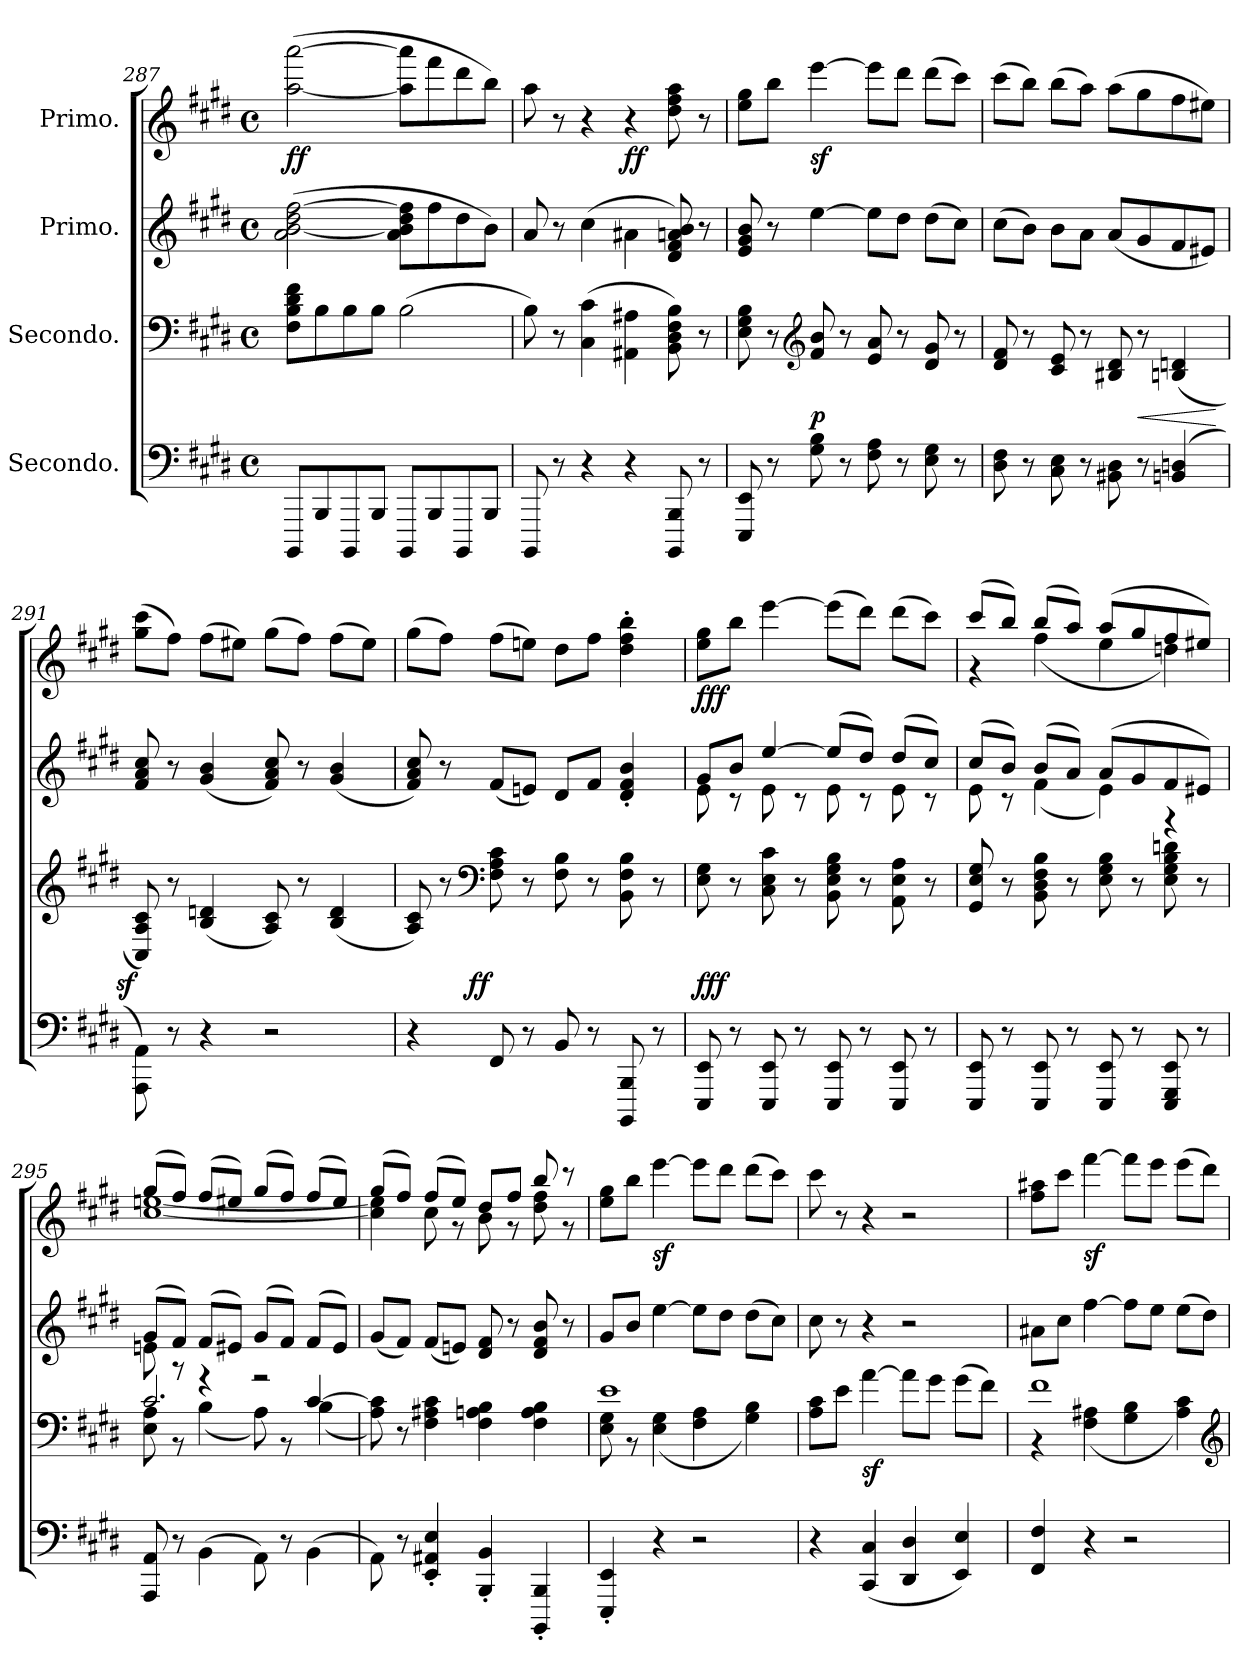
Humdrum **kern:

**kern	**kern	**dynam	**kern	**kern	**dynam
*part4	*part3	*part3	*part2	*part1	*part1
*staff4	*staff3	*staff3	*staff2	*staff1	*staff1
*I"Secondo.	*I"Secondo.	*	*I"Primo.	*I"Primo.	*
*clefF4	*clefF4	*	*clefG2	*clefG2	*
*k[f#c#g#d#]	*k[f#c#g#d#]	*	*k[f#c#g#d#]	*k[f#c#g#d#]	*
*M4/4	*M4/4	*	*M4/4	*M4/4	*
*met(c)	*met(c)	*	*met(c)	*met(c)	*
=287	=287	=287	=287	=287	=287
8BBBB/L	8F#\ 8B\ 8d#\ 8f#\L	.	(<2a\ [2b\ 2dd#\ [2ff#\	([2aa\ [2aaa\	ff
8BBB/	8B\	.	.	.	.
8BBBB/	8B\	.	.	.	.
8BBB/J	8B\J	.	.	.	.
8BBBB/L	(2B\	.	8a\ 8b]\ 8dd#\ 8ff#]\L	8aa]\ 8aaa]\L	.
8BBB/	.	.	8ff#\	8fff#\	.
8BBBB/	.	.	8dd#\	8ddd#\	.
8BBB/J	.	.	8b\J)	8bb\J)	.
=288	=288	=288	=288	=288	=288
8BBBB/	8B\)	.	8a/	8aa\	.
8r	8r	.	8r	8r	.
4r	(4C#\ 4c#\	.	(<4cc#\	4r	.
4r	4AA#X\ 4A#X\	.	4a#X\	4r	ff
8BBBB/ 8BBB/	8BB\ 8D#\ 8F#\ 8B\)	.	8d#/ 8f#/ 8an/ 8b/)	8dd#\ 8ff#\ 8aa\	.
8r	8r	.	8r	8r	.
=289	=289	=289	=289	=289	=289
8EEE/ 8EE/	8E\ 8G#\ 8B\	.	8e/ 8g#/ 8b/	8ee\ 8gg#\L	.
8r	8r	.	8r	8bb\J	.
*	*clefG2	*	*	*	*
8G#\ 8B\	8f#/ 8b/	p	[4ee\	[4eee\	sf
8r	8r	.	.	.	.
8F#\ 8A\	8e/ 8a/	.	8ee\L]	8eee\L]	.
8r	8r	.	8dd#\J	8ddd#\J	.
8E\ 8G#\	8d#/ 8g#/	.	(8dd#\L	(8ddd#\L	.
8r	8r	.	8cc#\J)	8ccc#\J)	.
=290	=290	=290	=290	=290	=290
8D#\ 8F#\	8d#/ 8f#/	.	(8cc#\L	(8ccc#\L	.
8r	8r	.	8b\J)	8bb\J)	.
8C#\ 8E\	8c#/ 8e/	.	8b\L	(8bb\L	.
8r	8r	.	8a\J	8aa\J)	.
8BB#X\ 8D#\	8B#X/ 8d#/	.	(8a/L	(8aa\L	.
8r	8r	<	8g#/	8gg#\	.
(4BBn/ 4Dn/	(>4Bn/ 4dn/	.	8f#/	8ff#\	.
.	.	.	8e#X/J)	8ee#X\J)	.
.	.	[	.	.	.
=291	=291	=291	=291	=291	=291
!	!	!LO:DY:rj	!	!	!
8AAA\ 8AA\)	8C#/ 8A/ 8c#/)	sf	8f#/ 8a/ 8cc#/	(8gg#\ 8ccc#\L	.
8r	8r	.	8r	8ff#\J)	.
4r	(>4B/ 4dn/	.	(4g#/ 4b/	(8ff#\L	.
.	.	.	.	8ee#X\J)	.
2r	8A/ 8c#/)	.	8f#/ 8a/ 8cc#/)	(8gg#\L	.
.	8r	.	8r	8ff#\J)	.
.	(>4B/ 4d/	.	(4g#/ 4b/	(8ff#\L	.
.	.	.	.	8ee#\J)	.
=292	=292	=292	=292	=292	=292
4r	8A/ 8c#/)	.	8f#/ 8a/ 8cc#/)	(8gg#\L	.
.	8r	.	8r	8ff#\J)	.
*	*clefF4	*	*	*	*
!	!	!LO:DY:rj	!	!	!
8FF#/	8F#\ 8A\ 8c#\	ff	(8f#/L	(8ff#\L	.
8r	8r	.	8en/J)	8een\J)	.
8BB/	8F#\ 8B\	.	8d#/L	8dd#\L	.
8r	8r	.	8f#/J	8ff#\J	.
8BBBB/ 8BBB/	8BB\ 8F#\ 8B\	.	4d#'>/ 4f#'>/ 4b'>/	4dd#'\ 4ff#'\ 4bb'\	.
8r	8r	.	.	.	.
=293	=293	=293	=293	=293	=293
*	*	*	*^	*	*
8EEE/ 8EE/	8E\ 8G#\	fff	8g#/L	8e\	8ee\ 8gg#\L	fff
8r	8r	.	8b/J	8r	8bb\J	.
8EEE/ 8EE/	8C#\ 8E\ 8c#\	.	[4ee/	8e\	[4eee\	.
8r	8r	.	.	8r	.	.
8EEE/ 8EE/	8BB\ 8E\ 8G#\ 8B\	.	(8ee/L]	8e\	(8eee\L]	.
8r	8r	.	8dd#/J)	8r	8ddd#\J)	.
8EEE/ 8EE/	8AA\ 8E\ 8A\	.	(8dd#/L	8e\	(8ddd#\L	.
8r	8r	.	8cc#/J)	8r	8ccc#\J)	.
=294	=294	=294	=294	=294	=294	=294
*	*	*	*	*	*^	*
8EEE/ 8EE/	8GG#/ 8E/ 8G#/	.	(8cc#/L	8e\	(8ccc#/L	4r	.
8r	8r	.	8b/J)	8r	8bb/J)	.	.
8EEE/ 8EE/	8BB\ 8D#\ 8F#\ 8B\	.	(8b/L	(4f#\	(8bb/L	(4ff#\	.
8r	8r	.	8a/J)	.	8aa/J)	.	.
8EEE/ 8EE/	8E\ 8G#\ 8B\	.	(8a/L	4e\)	(8aa/L	4ee\	.
8r	8r	.	8g#/	.	8gg#/	.	.
8EEE/ 8GGG#/ 8EE/	8E\ 8G#\ 8B\ 8dn\	.	8f#/	4r	8ff#/	4ddn\)	.
8r	8r	.	8e#X/J)	.	8ee#X/J)	.	.
=295	=295	=295	=295	=295	=295	=295	=295
*	*^	*	*	*	*	*	*
8AAA/ 8AA/	2.c#/	8E\ 8A\	.	(8g#/L	8en\	(8gg#/L	[1cc# [1een	.
8r	.	8r	.	8f#/J)	8r	8ff#/J)	.	.
(4BB\	.	(4B\	.	(8f#/L	4r	(8ff#/L	.	.
.	.	.	.	8e#X/J)	.	8ee#X/J)	.	.
8AA\)	.	8A\)	.	(8g#/L	2r	(8gg#/L	.	.
8r	.	8r	.	8f#/J)	.	8ff#/J)	.	.
(4BB\	[4c#/	(4B\	.	(8f#/L	.	(8ff#/L	.	.
.	.	.	.	8e#/J)	.	8ee#/J)	.	.
*	*v	*v	*	*	*	*	*	*
*	*	*	*v	*v	*	*	*
=296	=296	=296	=296	=296	=296	=296
8AA\)	8A\ 8c#]\)	.	(>8g#/L	(8gg#/L	4cc#]\ 4een]\	.
8r	8r	.	8f#/J)	8ff#/J)	.	.
4EE'>/ 4AA#X'>/ 4E'>/	4F#\ 4A#X\ 4c#\	.	(8f#/L	(8ff#/L	8cc#\	.
.	.	.	8en/J)	8ee/J)	8r	.
4BBB'>/ 4BB'>/	4F#\ 4An\ 4B\	.	8d#/ 8f#/	8dd#/L	8b\	.
.	.	.	8r	8ff#/J	8r	.
4BBBB'>/ 4BBB'>/	4F#\ 4A\ 4B\	.	8d#/ 8f#/ 8b/	8bb/	8dd#\ 8ff#\	.
.	.	.	8r	8r	8r	.
*	*	*	*	*v	*v	*
=297	=297	=297	=297	=297	=297
*	*^	*	*	*	*
4EEE'>/ 4EE'>/	1e	8E\ 8G#\	.	8g#/L	8ee\ 8gg#\L	.
.	.	8r	.	8b/J	8bb\J	.
4r	.	(4E\ 4G#\	.	[4ee\	[4eee\	sf
2r	.	4F#\ 4A\	.	8ee\L]	8eee\L]	.
.	.	.	.	8dd#\J	8ddd#\J	.
.	.	4G#\ 4B\)	.	(8dd#\L	(8ddd#\L	.
.	.	.	.	8cc#\J)	8ccc#\J)	.
*	*v	*v	*	*	*	*
=298	=298	=298	=298	=298	=298
4r	8A\ 8c#\L	.	8cc#\	8ccc#\	.
.	8e\J	.	8r	8r	.
(4CC#/ 4C#/	[4a\	sf	4r	4r	.
4DD#/ 4D#/	8a\L]	.	2r	2r	.
.	8g#\J	.	.	.	.
4EE/ 4E/)	(8g#\L	.	.	.	.
.	8f#\J)	.	.	.	.
=299	=299	=299	=299	=299	=299
*	*^	*	*	*	*
4FF#/ 4F#/	1f#	4r	.	8a#X\L	8ff#\ 8aa#X\L	.
.	.	.	.	8cc#\J	8ccc#\J	.
4r	.	(4F#\ 4A#X\	.	[4ff#\	[4fff#\	sf
2r	.	4G#\ 4B\	.	8ff#\L]	8fff#\L]	.
.	.	.	.	8ee\J	8eee\J	.
.	.	4A#\ 4c#\)	.	(8ee\L	(8eee\L	.
.	.	.	.	8dd#\J)	8ddd#\J)	.
*	*v	*v	*	*	*	*
*	*clefG2	*	*	*	*
=	=	=	=	=	=
*-	*-	*-	*-	*-	*-
